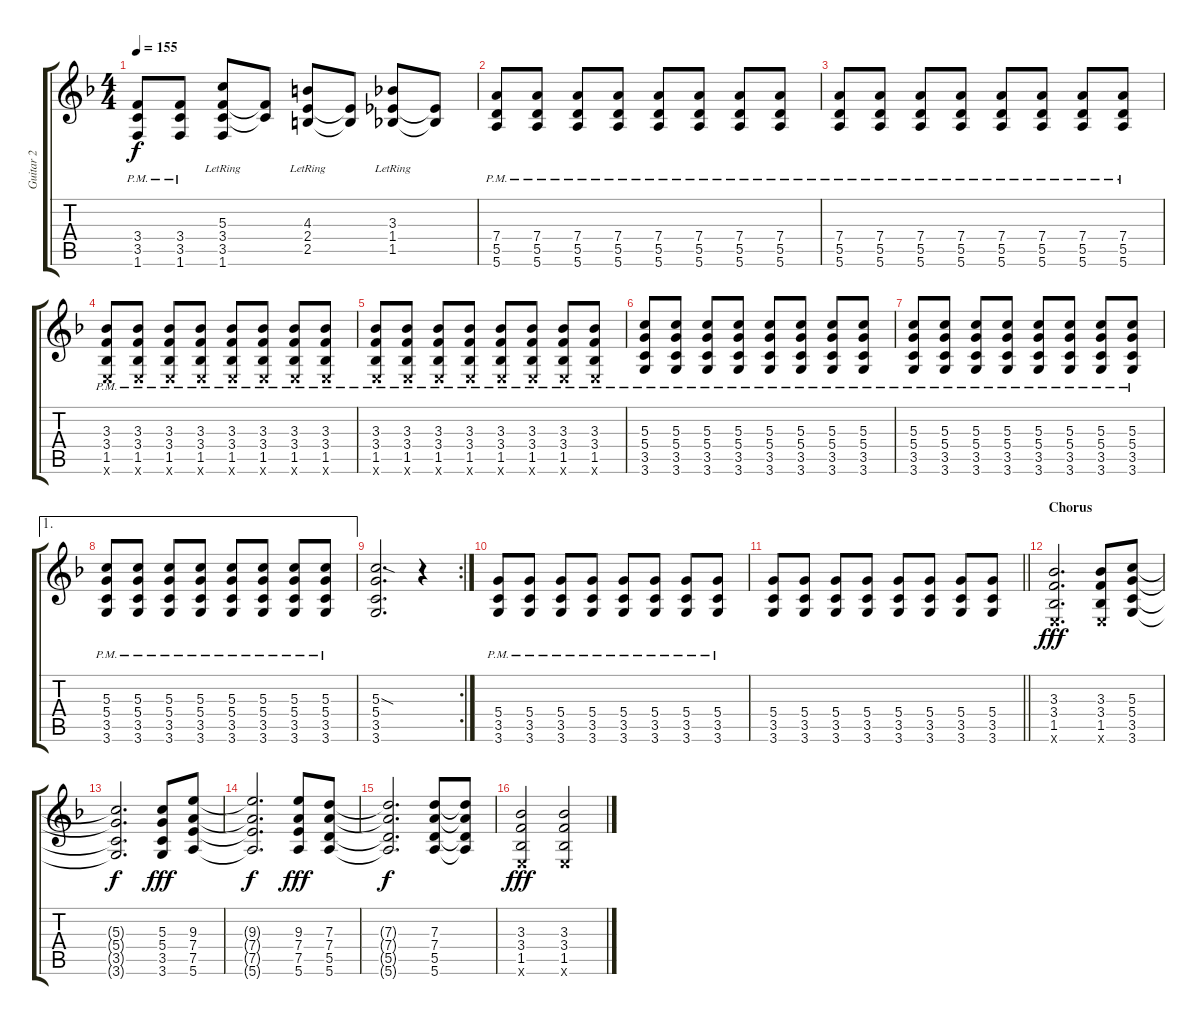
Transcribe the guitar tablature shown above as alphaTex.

\track ("Guitar 2" "Guitar 2") {instrument distortionguitar}
\staff {score tabs}
\tuning (E4 B3 G3 D3 A2 E2) {hide}
\ts (4 4)
\tempo 155
\clef g2
\ks f
(3.4{pm} 3.5{pm} 1.6{pm}).8{dy f} (3.4{pm} 3.5{pm} 1.6{pm}).8 (5.3 3.4{lr} 3.5{lr} 1.6).8 (3.4{t} 3.5{t}).8 (4.3 2.4{lr} 2.5{lr}).8 (2.4{t} 2.5{t}).8 (3.3 1.4{lr} 1.5{lr}).8 (1.4{t} 1.5{t}).8 |
(7.4{pm} 5.5{pm} 5.6{pm}).8 (7.4{pm} 5.5{pm} 5.6{pm}).8 (7.4{pm} 5.5{pm} 5.6{pm}).8 (7.4{pm} 5.5{pm} 5.6{pm}).8 (7.4{pm} 5.5{pm} 5.6{pm}).8 (7.4{pm} 5.5{pm} 5.6{pm}).8 (7.4{pm} 5.5{pm} 5.6{pm}).8 (7.4{pm} 5.5{pm} 5.6{pm}).8 |
(7.4{pm} 5.5{pm} 5.6{pm}).8 (7.4{pm} 5.5{pm} 5.6{pm}).8 (7.4{pm} 5.5{pm} 5.6{pm}).8 (7.4{pm} 5.5{pm} 5.6{pm}).8 (7.4{pm} 5.5{pm} 5.6{pm}).8 (7.4{pm} 5.5{pm} 5.6{pm}).8 (7.4{pm} 5.5{pm} 5.6{pm}).8 (7.4{pm} 5.5{pm} 5.6{pm}).8 |
(3.3{pm} 3.4{pm} 1.5{pm} 0.6{x}).8 (3.3{pm} 3.4{pm} 1.5{pm} 0.6{x}).8 (3.3{pm} 3.4{pm} 1.5{pm} 0.6{x}).8 (3.3{pm} 3.4{pm} 1.5{pm} 0.6{x}).8 (3.3{pm} 3.4{pm} 1.5{pm} 0.6{x}).8 (3.3{pm} 3.4{pm} 1.5{pm} 0.6{x}).8 (3.3{pm} 3.4{pm} 1.5{pm} 0.6{x}).8 (3.3{pm} 3.4{pm} 1.5{pm} 0.6{x}).8 |
(3.3{pm} 3.4{pm} 1.5{pm} 0.6{x}).8 (3.3{pm} 3.4{pm} 1.5{pm} 0.6{x}).8 (3.3{pm} 3.4{pm} 1.5{pm} 0.6{x}).8 (3.3{pm} 3.4{pm} 1.5{pm} 0.6{x}).8 (3.3{pm} 3.4{pm} 1.5{pm} 0.6{x}).8 (3.3{pm} 3.4{pm} 1.5{pm} 0.6{x}).8 (3.3{pm} 3.4{pm} 1.5{pm} 0.6{x}).8 (3.3{pm} 3.4{pm} 1.5{pm} 0.6{x}).8 |
(5.3{pm} 5.4{pm} 3.5{pm} 3.6{pm}).8 (5.3{pm} 5.4{pm} 3.5{pm} 3.6{pm}).8 (5.3{pm} 5.4{pm} 3.5{pm} 3.6{pm}).8 (5.3{pm} 5.4{pm} 3.5{pm} 3.6{pm}).8 (5.3{pm} 5.4{pm} 3.5{pm} 3.6{pm}).8 (5.3{pm} 5.4{pm} 3.5{pm} 3.6{pm}).8 (5.3{pm} 5.4{pm} 3.5{pm} 3.6{pm}).8 (5.3{pm} 5.4{pm} 3.5{pm} 3.6{pm}).8 |
(5.3{pm} 5.4{pm} 3.5{pm} 3.6{pm}).8 (5.3{pm} 5.4{pm} 3.5{pm} 3.6{pm}).8 (5.3{pm} 5.4{pm} 3.5{pm} 3.6{pm}).8 (5.3{pm} 5.4{pm} 3.5{pm} 3.6{pm}).8 (5.3{pm} 5.4{pm} 3.5{pm} 3.6{pm}).8 (5.3{pm} 5.4{pm} 3.5{pm} 3.6{pm}).8 (5.3{pm} 5.4{pm} 3.5{pm} 3.6{pm}).8 (5.3{pm} 5.4{pm} 3.5{pm} 3.6{pm}).8 |
\ae 1
(5.3{pm} 5.4{pm} 3.5{pm} 3.6{pm}).8 (5.3{pm} 5.4{pm} 3.5{pm} 3.6{pm}).8 (5.3{pm} 5.4{pm} 3.5{pm} 3.6{pm}).8 (5.3{pm} 5.4{pm} 3.5{pm} 3.6{pm}).8 (5.3{pm} 5.4{pm} 3.5{pm} 3.6{pm}).8 (5.3{pm} 5.4{pm} 3.5{pm} 3.6{pm}).8 (5.3{pm} 5.4{pm} 3.5{pm} 3.6{pm}).8 (5.3{pm} 5.4{pm} 3.5{pm} 3.6{pm}).8 |
\rc 2
(5.3{sod} 5.4 3.5 3.6).2{d} r.4 |
(5.4{pm} 3.5{pm} 3.6{pm}).8 (5.4{pm} 3.5{pm} 3.6{pm}).8 (5.4{pm} 3.5{pm} 3.6{pm}).8 (5.4{pm} 3.5{pm} 3.6{pm}).8 (5.4{pm} 3.5{pm} 3.6{pm}).8 (5.4{pm} 3.5{pm} 3.6{pm}).8 (5.4{pm} 3.5{pm} 3.6{pm}).8 (5.4{pm} 3.5{pm} 3.6{pm}).8 |
\barLineRight lightlight
(5.4 3.5 3.6).8 (5.4 3.5 3.6).8 (5.4 3.5 3.6).8 (5.4 3.5 3.6).8 (5.4 3.5 3.6).8 (5.4 3.5 3.6).8 (5.4 3.5 3.6).8 (5.4 3.5 3.6).8 |
\section ("" "Chorus")
(3.3 3.4 1.5 0.6{x}).2{d dy fff} (3.3 3.4 1.5 0.6{x}).8 (5.3 5.4 3.5 3.6).8 |
(5.3{t} 5.4{t} 3.5{t} 3.6{t}).2{d dy f} (5.3 5.4 3.5 3.6).8{dy fff} (9.3 7.4 7.5 5.6).8 |
(9.3{t} 7.4{t} 7.5{t} 5.6{t}).2{d dy f} (9.3 7.4 7.5 5.6).8{dy fff} (7.3 7.4 5.5 5.6).8 |
(7.3{t} 7.4{t} 5.5{t} 5.6{t}).2{d dy f} (7.3 7.4 5.5 5.6).8 (7.3{t} 7.4{t} 5.5{t} 5.6{t}).8 |
(3.3 3.4 1.5 0.6{x}).2{dy fff} (3.3 3.4 1.5 0.6{x}).2
